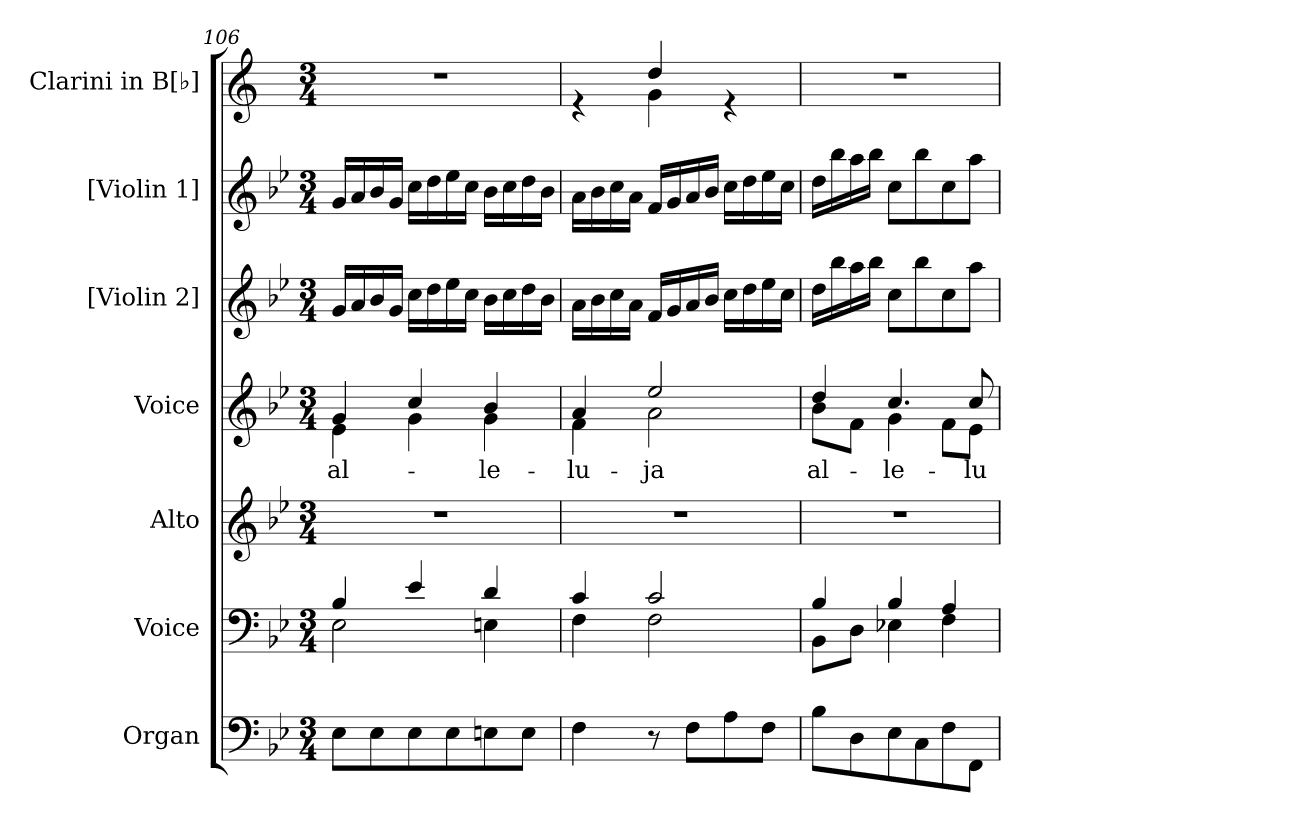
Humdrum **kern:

**kern	**kern	**kern	**kern	**text	**kern	**kern	**kern
*part7	*part6	*part5	*part4	*part4	*part3	*part2	*part1
*staff7	*staff6	*staff5	*staff4	*staff4	*staff3	*staff2	*staff1
*I"Organ	*I"Voice	*I"Alto	*I"Voice	*	*I"[Violin 2]	*I"[Violin 1]	*I"Clarini in B[♭]
*	*	*I'A	*	*	*I'Vln	*I'Vln	*
*clefF4	*clefF4	*clefG2	*clefG2	*	*clefG2	*clefG2	*clefG2
*	*	*	*	*	*	*	*ITrd1c2
*k[b-e-]	*k[b-e-]	*k[b-e-]	*k[b-e-]	*	*k[b-e-]	*k[b-e-]	*k[b-e-]
*M3/4	*M3/4	*M3/4	*M3/4	*	*M3/4	*M3/4	*M3/4
=106	=106	=106	=106	=106	=106	=106	=106
*	*^	*	*	*	*	*	*
!	!	!	!	!	!LO:LY:b	!	!	!
*	*	*	*	*^	*	*	*	*
8E-\L	4B-/	2E-\	2.r	4g/	4e-\	al-	16g/LL	16g/LL	2.r
.	.	.	.	.	.	.	16a/	16a/	.
8E-\	.	.	.	.	.	.	16b-/	16b-/	.
.	.	.	.	.	.	.	16g/JJ	16g/JJ	.
8E-\	4e-/	.	.	4cc/	4g\	.	16cc\LL	16cc\LL	.
.	.	.	.	.	.	.	16dd\	16dd\	.
8E-\	.	.	.	.	.	.	16ee-\	16ee-\	.
.	.	.	.	.	.	.	16cc\JJ	16cc\JJ	.
!	!	!	!	!	!	!LO:LY:b	!	!	!
8En\	4d/	4En\	.	4b-/	4g\	-le-	16b-\LL	16b-\LL	.
.	.	.	.	.	.	.	16cc\	16cc\	.
8E\J	.	.	.	.	.	.	16dd\	16dd\	.
.	.	.	.	.	.	.	16b-\JJ	16b-\JJ	.
=107	=107	=107	=107	=107	=107	=107	=107	=107	=107
!	!	!	!	!	!	!LO:LY:b	!	!	!
*	*	*	*	*	*	*	*	*	*^
4F\	4c/	4F\	2.r	4a/	4f\	-lu-	16a\LL	16a\LL	4re	4ryy
.	.	.	.	.	.	.	16b-\	16b-\	.	.
.	.	.	.	.	.	.	16cc\	16cc\	.	.
.	.	.	.	.	.	.	16a\JJ	16a\JJ	.	.
!	!	!	!	!	!	!LO:LY:b	!	!	!	!
8r	2c/	2F\	.	2ee-/	2a\	-ja	16f/LL	16f/LL	4cc/	4f\
.	.	.	.	.	.	.	16g/	16g/	.	.
8F\L	.	.	.	.	.	.	16a/	16a/	.	.
.	.	.	.	.	.	.	16b-/JJ	16b-/JJ	.	.
8A\	.	.	.	.	.	.	16cc\LL	16cc\LL	4re	4ryy
.	.	.	.	.	.	.	16dd\	16dd\	.	.
8F\J	.	.	.	.	.	.	16ee-\	16ee-\	.	.
.	.	.	.	.	.	.	16cc\JJ	16cc\JJ	.	.
*	*	*	*	*	*	*	*	*	*v	*v
!!LO:LB:g=z
=108	=108	=108	=108	=108	=108	=108	=108	=108	=108
!	!	!	!	!	!	!LO:LY:b	!	!	!
8B-\L	4B-/	8BB-\L	2.r	4dd/	8b-\L	al-	16dd\LL	16dd\LL	2.r
.	.	.	.	.	.	.	16bb-\	16bb-\	.
8D\	.	8D\J	.	.	8f\J	.	16aa\	16aa\	.
.	.	.	.	.	.	.	16bb-\JJ	16bb-\JJ	.
!	!	!	!	!	!	!LO:LY:b	!	!	!
8E-\	4B-/	4E-X\	.	4.cc/	4g\	-le-	8cc\L	8cc\L	.
8C\	.	.	.	.	.	.	8bb-\	8bb-\	.
8F\	4A/	4F\	.	.	8f\L	.	8cc\	8cc\	.
!	!	!	!	!	!	!LO:LY:b	!	!	!
8FF\J	.	.	.	8cc/	8e-\J	-lu-	8aa\J	8aa\J	.
*	*v	*v	*	*v	*v	*	*	*	*
=	=	=	=	=	=	=	=
*-	*-	*-	*-	*-	*-	*-	*-
